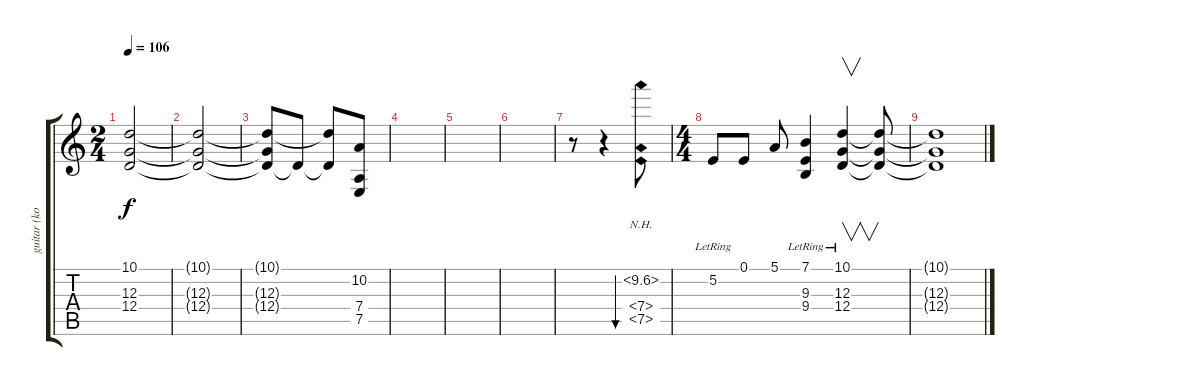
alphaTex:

\track ("guitar (koto)" "guitar (ko") {instrument koto}
\staff {score tabs}
\tuning (E4 B3 G3 D3 A2 E2) {hide}
\ts (2 4)
\tempo 106
\clef g2
\ks c
(10.1{t} 12.3{t} 12.4{t}).2{dy f} |
(10.1{t} 12.3{t} 12.4{t}).2 |
(10.1{t} 12.3{t} 12.4{t}).8 12.4{t}.8 (10.1{t} 12.4{t}).8 (10.2 7.4 7.5).8{instrument koto} |
|
|
|
r.8 r.4 (10.2{nh} 7.4{nh} 7.5{nh}).8{bu 480} |
\ts (4 4)
5.2{lr}.8 0.1.8 5.1.8 (7.1{lr} 9.3{lr} 9.4{lr}).4 (10.1{lr} 12.3{lr} 12.4{lr}).4{v} (10.1{t} 12.3{t} 12.4{t}).8 |
(10.1{t} 12.3{t} 12.4{t}).1
